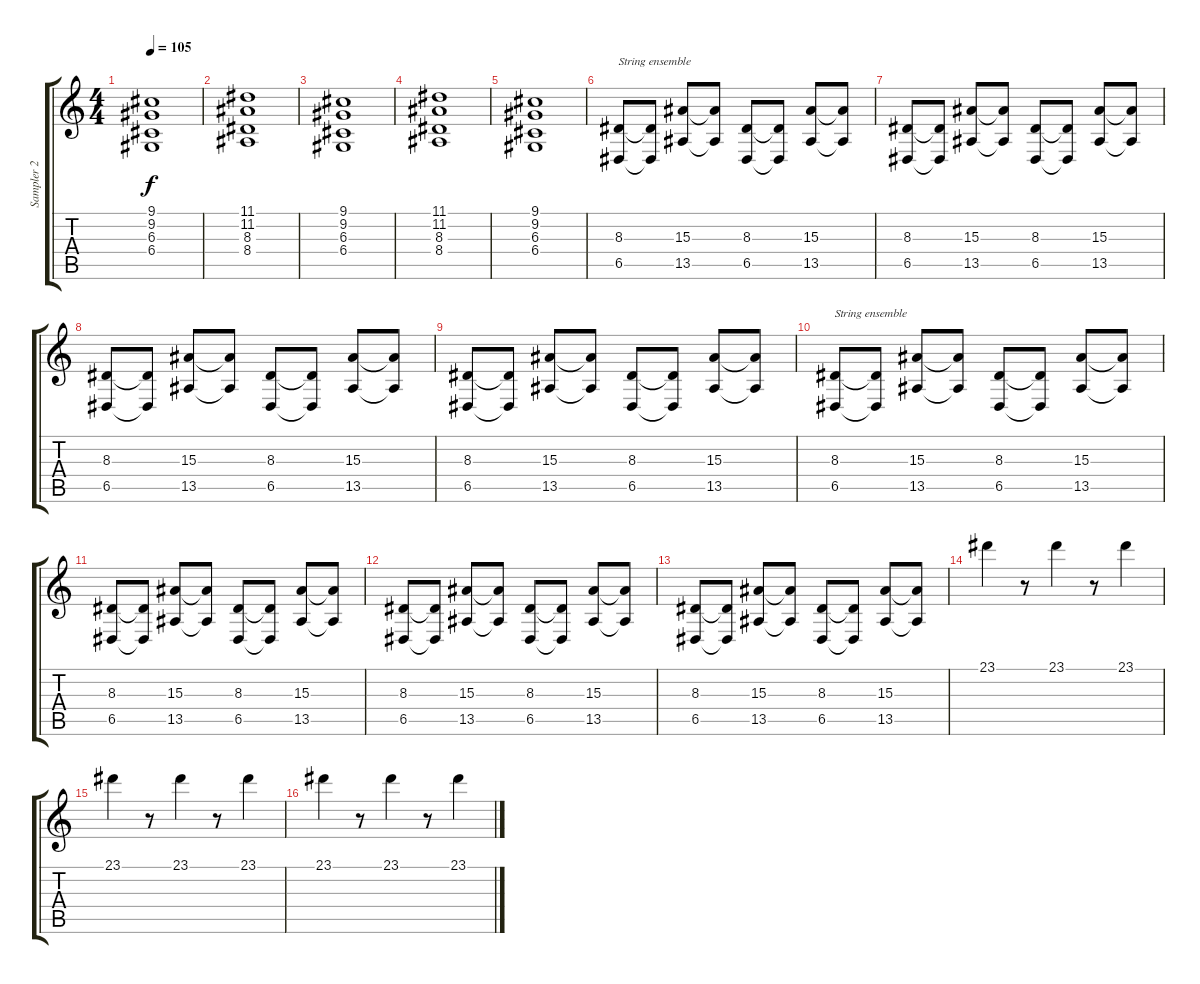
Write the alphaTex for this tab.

\track ("Sampler 2 (Mr.Hahn)" "Sampler 2 ") {instrument stringensemble1}
\staff {score tabs}
\tuning (E4 B3 G3 D3 A2 E2) {hide}
\ts (4 4)
\tempo 105
\clef g2
\ks c
(9.1 9.2 6.3 6.4).1{dy f instrument stringensemble1} |
(11.1 11.2 8.3 8.4).1{volume 10 instrument stringensemble1} |
(9.1 9.2 6.3 6.4).1{volume 10 instrument stringensemble1} |
(11.1 11.2 8.3 8.4).1{instrument stringensemble1} |
(9.1 9.2 6.3 6.4).1{instrument stringensemble1} |
(8.3 6.5).8{txt "String ensemble" volume 10 instrument stringensemble2} (8.3{t} 6.5{t}).8 (15.3 13.5).8 (15.3{t} 13.5{t}).8 (8.3 6.5).8 (8.3{t} 6.5{t}).8 (15.3 13.5).8 (15.3{t} 13.5{t}).8 |
(8.3 6.5).8{volume 10 instrument stringensemble2} (8.3{t} 6.5{t}).8 (15.3 13.5).8 (15.3{t} 13.5{t}).8 (8.3 6.5).8 (8.3{t} 6.5{t}).8 (15.3 13.5).8 (15.3{t} 13.5{t}).8 |
(8.3 6.5).8{volume 10 instrument stringensemble2} (8.3{t} 6.5{t}).8 (15.3 13.5).8 (15.3{t} 13.5{t}).8 (8.3 6.5).8 (8.3{t} 6.5{t}).8 (15.3 13.5).8 (15.3{t} 13.5{t}).8 |
(8.3 6.5).8{volume 10 instrument stringensemble2} (8.3{t} 6.5{t}).8 (15.3 13.5).8 (15.3{t} 13.5{t}).8 (8.3 6.5).8 (8.3{t} 6.5{t}).8 (15.3 13.5).8 (15.3{t} 13.5{t}).8 |
(8.3 6.5).8{txt "String ensemble" volume 10 instrument stringensemble2} (8.3{t} 6.5{t}).8 (15.3 13.5).8 (15.3{t} 13.5{t}).8 (8.3 6.5).8 (8.3{t} 6.5{t}).8 (15.3 13.5).8 (15.3{t} 13.5{t}).8 |
(8.3 6.5).8{volume 10 instrument stringensemble2} (8.3{t} 6.5{t}).8 (15.3 13.5).8 (15.3{t} 13.5{t}).8 (8.3 6.5).8 (8.3{t} 6.5{t}).8 (15.3 13.5).8 (15.3{t} 13.5{t}).8 |
(8.3 6.5).8{volume 10 instrument stringensemble2} (8.3{t} 6.5{t}).8 (15.3 13.5).8 (15.3{t} 13.5{t}).8 (8.3 6.5).8 (8.3{t} 6.5{t}).8 (15.3 13.5).8 (15.3{t} 13.5{t}).8 |
(8.3 6.5).8{volume 10 instrument stringensemble2} (8.3{t} 6.5{t}).8 (15.3 13.5).8 (15.3{t} 13.5{t}).8 (8.3 6.5).8 (8.3{t} 6.5{t}).8 (15.3 13.5).8 (15.3{t} 13.5{t}).8 |
23.1.4{volume 10 instrument kalimba} r.8 23.1.4{volume 10 instrument kalimba} r.8 23.1.4{volume 10 instrument kalimba} |
23.1.4{volume 10 instrument kalimba} r.8 23.1.4{volume 10 instrument kalimba} r.8 23.1.4{volume 10 instrument kalimba} |
23.1.4{volume 10 instrument kalimba} r.8 23.1.4{volume 10 instrument kalimba} r.8 23.1.4{volume 10 instrument kalimba}
